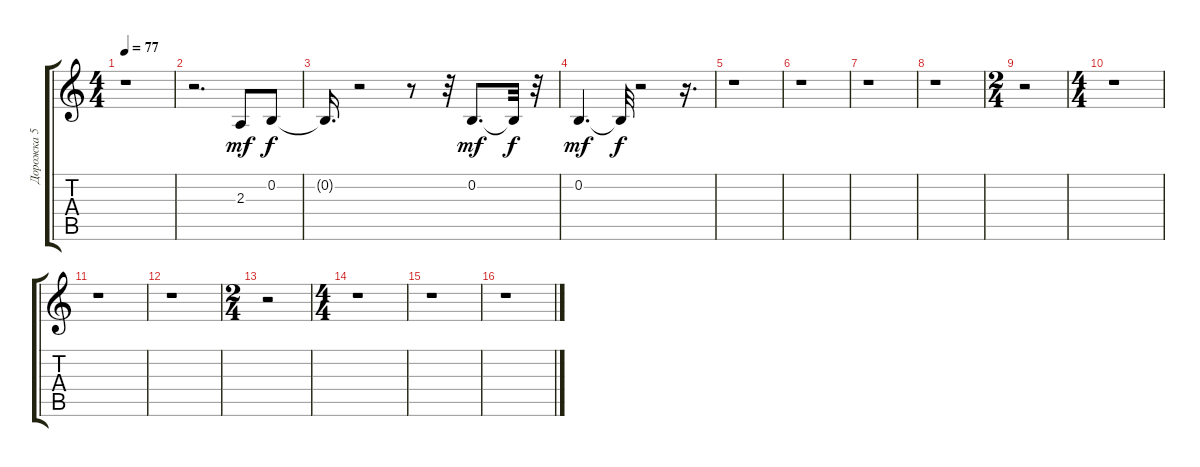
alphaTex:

\track ("Дорожка 5" "Дорожка 5") {instrument pad1newage}
\staff {score tabs}
\tuning (E4 B3 G3 D3 A2 E2) {hide}
\ts (4 4)
\tempo 77
\clef g2
\ks c
r.1{dy mf} |
r.2{d} 2.3.8 0.2.8{dy f} |
0.2{t}.16{d} r.2 r.8 r.32 0.2.8{d dy mf} 0.2{t}.32{dy f} r.32 |
0.2.4{d dy mf} 0.2{t}.32{dy f} r.2 r.16{d} |
r.1 |
r.1 |
r.1 |
r.1 |
\ts (2 4)
r.2 |
\ts (4 4)
r.1 |
r.1 |
r.1 |
\ts (2 4)
r.2 |
\ts (4 4)
r.1 |
r.1 |
r.1
